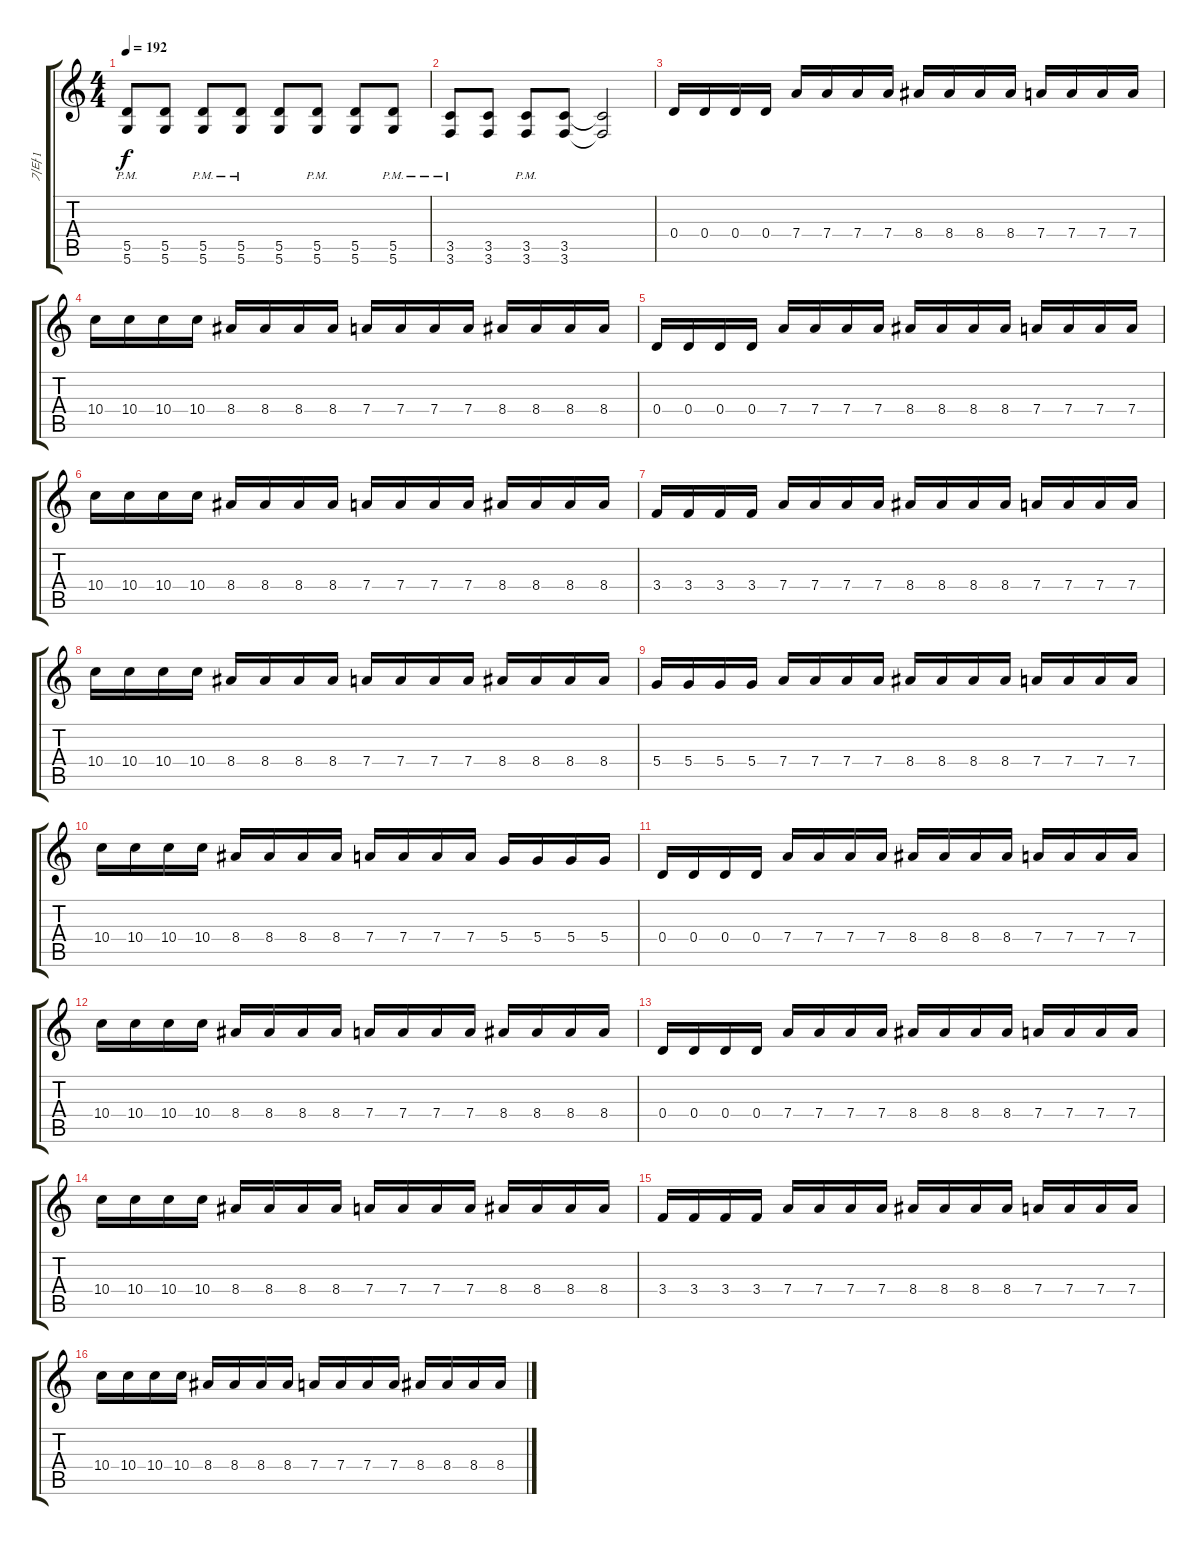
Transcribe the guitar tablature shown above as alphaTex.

\track ("기타 1" "기타 1") {instrument overdrivenguitar}
\staff {score tabs}
\tuning (E4 B3 G3 D3 A2 D2) {hide}
\ts (4 4)
\tempo 192
\clef g2
\ks c
(5.5{pm} 5.6{pm}).8{dy f} (5.5 5.6).8 (5.5{pm} 5.6{pm}).8 (5.5{pm} 5.6{pm}).8 (5.5 5.6).8 (5.5{pm} 5.6{pm}).8 (5.5 5.6).8 (5.5{pm} 5.6{pm}).8 |
(3.5{pm} 3.6{pm}).8 (3.5 3.6).8 (3.5{pm} 3.6{pm}).8 (3.5 3.6).8 (3.5{t} 3.6{t}).2 |
0.4.16 0.4.16 0.4.16 0.4.16 7.4.16 7.4.16 7.4.16 7.4.16 8.4.16 8.4.16 8.4.16 8.4.16 7.4.16 7.4.16 7.4.16 7.4.16 |
10.4.16 10.4.16 10.4.16 10.4.16 8.4.16 8.4.16 8.4.16 8.4.16 7.4.16 7.4.16 7.4.16 7.4.16 8.4.16 8.4.16 8.4.16 8.4.16 |
0.4.16 0.4.16 0.4.16 0.4.16 7.4.16 7.4.16 7.4.16 7.4.16 8.4.16 8.4.16 8.4.16 8.4.16 7.4.16 7.4.16 7.4.16 7.4.16 |
10.4.16 10.4.16 10.4.16 10.4.16 8.4.16 8.4.16 8.4.16 8.4.16 7.4.16 7.4.16 7.4.16 7.4.16 8.4.16 8.4.16 8.4.16 8.4.16 |
3.4.16 3.4.16 3.4.16 3.4.16 7.4.16 7.4.16 7.4.16 7.4.16 8.4.16 8.4.16 8.4.16 8.4.16 7.4.16 7.4.16 7.4.16 7.4.16 |
10.4.16 10.4.16 10.4.16 10.4.16 8.4.16 8.4.16 8.4.16 8.4.16 7.4.16 7.4.16 7.4.16 7.4.16 8.4.16 8.4.16 8.4.16 8.4.16 |
5.4.16 5.4.16 5.4.16 5.4.16 7.4.16 7.4.16 7.4.16 7.4.16 8.4.16 8.4.16 8.4.16 8.4.16 7.4.16 7.4.16 7.4.16 7.4.16 |
10.4.16 10.4.16 10.4.16 10.4.16 8.4.16 8.4.16 8.4.16 8.4.16 7.4.16 7.4.16 7.4.16 7.4.16 5.4.16 5.4.16 5.4.16 5.4.16 |
0.4.16 0.4.16 0.4.16 0.4.16 7.4.16 7.4.16 7.4.16 7.4.16 8.4.16 8.4.16 8.4.16 8.4.16 7.4.16 7.4.16 7.4.16 7.4.16 |
10.4.16 10.4.16 10.4.16 10.4.16 8.4.16 8.4.16 8.4.16 8.4.16 7.4.16 7.4.16 7.4.16 7.4.16 8.4.16 8.4.16 8.4.16 8.4.16 |
0.4.16 0.4.16 0.4.16 0.4.16 7.4.16 7.4.16 7.4.16 7.4.16 8.4.16 8.4.16 8.4.16 8.4.16 7.4.16 7.4.16 7.4.16 7.4.16 |
10.4.16 10.4.16 10.4.16 10.4.16 8.4.16 8.4.16 8.4.16 8.4.16 7.4.16 7.4.16 7.4.16 7.4.16 8.4.16 8.4.16 8.4.16 8.4.16 |
3.4.16 3.4.16 3.4.16 3.4.16 7.4.16 7.4.16 7.4.16 7.4.16 8.4.16 8.4.16 8.4.16 8.4.16 7.4.16 7.4.16 7.4.16 7.4.16 |
10.4.16 10.4.16 10.4.16 10.4.16 8.4.16 8.4.16 8.4.16 8.4.16 7.4.16 7.4.16 7.4.16 7.4.16 8.4.16 8.4.16 8.4.16 8.4.16
